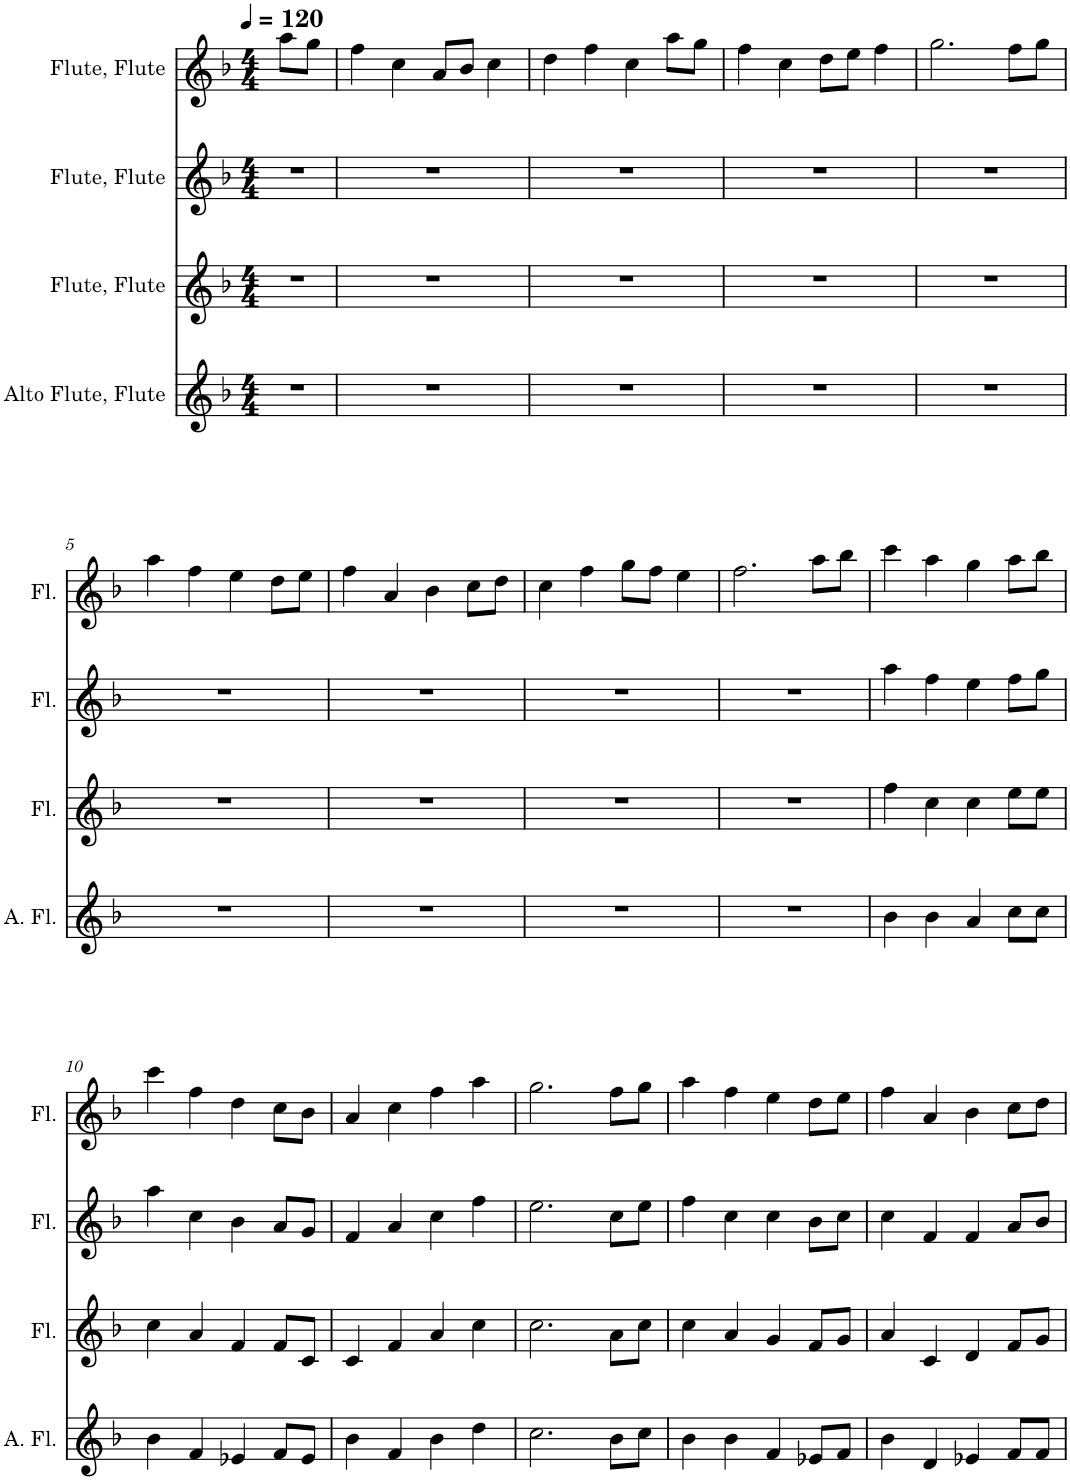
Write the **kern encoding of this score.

**kern	**kern	**kern	**kern
*part4	*part3	*part2	*part1
*staff4	*staff3	*staff2	*staff1
*I"Alto Flute, Flute	*I"Flute, Flute	*I"Flute, Flute	*I"Flute, Flute
*I'A. Fl.	*I'Fl.	*I'Fl.	*I'Fl.
*clefG2	*clefG2	*clefG2	*clefG2
*Trd3c5	*	*	*
*k[b-]	*k[b-]	*k[b-]	*k[b-]
*M4/4	*M4/4	*M4/4	*M4/4
*MM120	*MM120	*MM120	*MM120
=	=	=	=
1r	1r	1r	8aa\L
.	.	.	8gg\J
.	.	.	2.ryy
=1	=1	=1	=1
1r	1r	1r	4ff\
.	.	.	4cc\
.	.	.	8a/L
.	.	.	8b-/J
.	.	.	4cc\
=2	=2	=2	=2
1r	1r	1r	4dd\
.	.	.	4ff\
.	.	.	4cc\
.	.	.	8aa\L
.	.	.	8gg\J
=3	=3	=3	=3
1r	1r	1r	4ff\
.	.	.	4cc\
.	.	.	8dd\L
.	.	.	8ee\J
.	.	.	4ff\
=4	=4	=4	=4
1r	1r	1r	2.gg\
.	.	.	8ff\L
.	.	.	8gg\J
!!LO:LB:g=z
=5	=5	=5	=5
1r	1r	1r	4aa\
.	.	.	4ff\
.	.	.	4ee\
.	.	.	8dd\L
.	.	.	8ee\J
=6	=6	=6	=6
1r	1r	1r	4ff\
.	.	.	4a/
.	.	.	4b-\
.	.	.	8cc\L
.	.	.	8dd\J
=7	=7	=7	=7
1r	1r	1r	4cc\
.	.	.	4ff\
.	.	.	8gg\L
.	.	.	8ff\J
.	.	.	4ee\
=8	=8	=8	=8
1r	1r	1r	2.ff\
.	.	.	8aa\L
.	.	.	8bb-\J
=9	=9	=9	=9
4b-\	4ff\	4aa\	4ccc\
4b-\	4cc\	4ff\	4aa\
4a/	4cc\	4ee\	4gg\
8cc\L	8ee\L	8ff\L	8aa\L
8cc\J	8ee\J	8gg\J	8bb-\J
!!LO:LB:g=z
=10	=10	=10	=10
4b-\	4cc\	4aa\	4ccc\
4f/	4a/	4cc\	4ff\
4e-X/	4f/	4b-\	4dd\
8f/L	8f/L	8a/L	8cc\L
8e-/J	8c/J	8g/J	8b-\J
=11	=11	=11	=11
4b-\	4c/	4f/	4a/
4f/	4f/	4a/	4cc\
4b-\	4a/	4cc\	4ff\
4dd\	4cc\	4ff\	4aa\
=12	=12	=12	=12
2.cc\	2.cc\	2.ee\	2.gg\
8b-\L	8a\L	8cc\L	8ff\L
8cc\J	8cc\J	8ee\J	8gg\J
=13	=13	=13	=13
4b-\	4cc\	4ff\	4aa\
4b-\	4a/	4cc\	4ff\
4f/	4g/	4cc\	4ee\
8e-X/L	8f/L	8b-\L	8dd\L
8f/J	8g/J	8cc\J	8ee\J
=14	=14	=14	=14
4b-\	4a/	4cc\	4ff\
4d/	4c/	4f/	4a/
4e-X/	4d/	4f/	4b-\
8f/L	8f/L	8a/L	8cc\L
8f/J	8g/J	8b-/J	8dd\J
=	=	=	=
*-	*-	*-	*-
